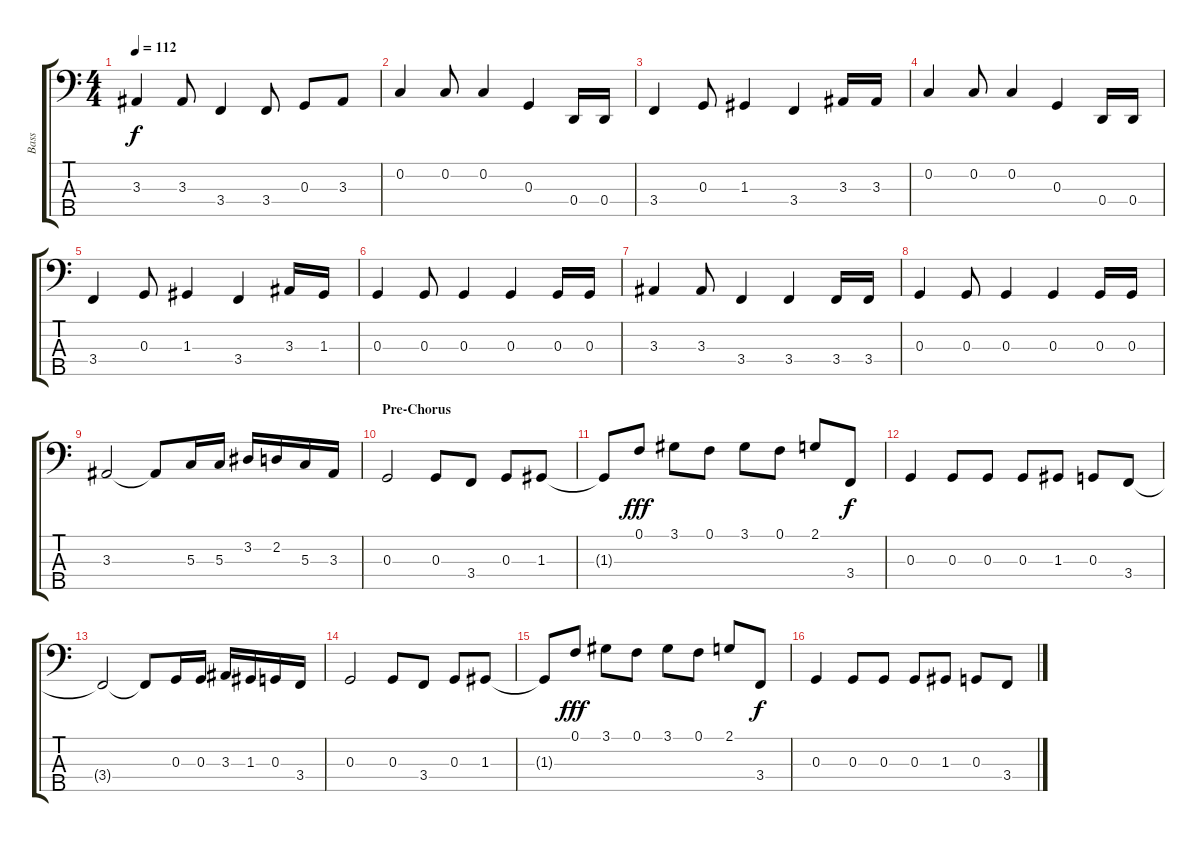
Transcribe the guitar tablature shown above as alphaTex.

\track ("Bass" "Bass") {instrument electricbassfinger}
\staff {score tabs}
\tuning (F2 C2 G1 D1 A0) {hide}
\ts (4 4)
\tempo 112
\clef f4
\ks c
3.3.4{dy f} 3.3.8 3.4.4 3.4.8 0.3.8 3.3.8 |
0.2.4 0.2.8 0.2.4 0.3.4 0.4.16 0.4.16 |
3.4.4 0.3.8 1.3.4 3.4.4 3.3.16 3.3.16 |
0.2.4 0.2.8 0.2.4 0.3.4 0.4.16 0.4.16 |
3.4.4 0.3.8 1.3.4 3.4.4 3.3.16 1.3.16 |
0.3.4 0.3.8 0.3.4 0.3.4 0.3.16 0.3.16 |
3.3.4 3.3.8 3.4.4 3.4.4 3.4.16 3.4.16 |
0.3.4 0.3.8 0.3.4 0.3.4 0.3.16 0.3.16 |
3.3.2 3.3{t}.8 5.3.16 5.3.16 3.2.16 2.2.16 5.3.16 3.3.16 |
\section ("" "Pre-Chorus")
0.3.2 0.3.8 3.4.8 0.3.8 1.3.8 |
1.3{t}.8 0.1.8{dy fff} 3.1.8 0.1.8 3.1.8 0.1.8 2.1.8 3.4.8{dy f} |
0.3.4 0.3.8 0.3.8 0.3.8 1.3.8 0.3.8 3.4.8 |
3.4{t}.2 3.4{t}.8 0.3.16 0.3.16 3.3.16 1.3.16 0.3.16 3.4.16 |
0.3.2 0.3.8 3.4.8 0.3.8 1.3.8 |
1.3{t}.8 0.1.8{dy fff} 3.1.8 0.1.8 3.1.8 0.1.8 2.1.8 3.4.8{dy f} |
0.3.4 0.3.8 0.3.8 0.3.8 1.3.8 0.3.8 3.4.8
